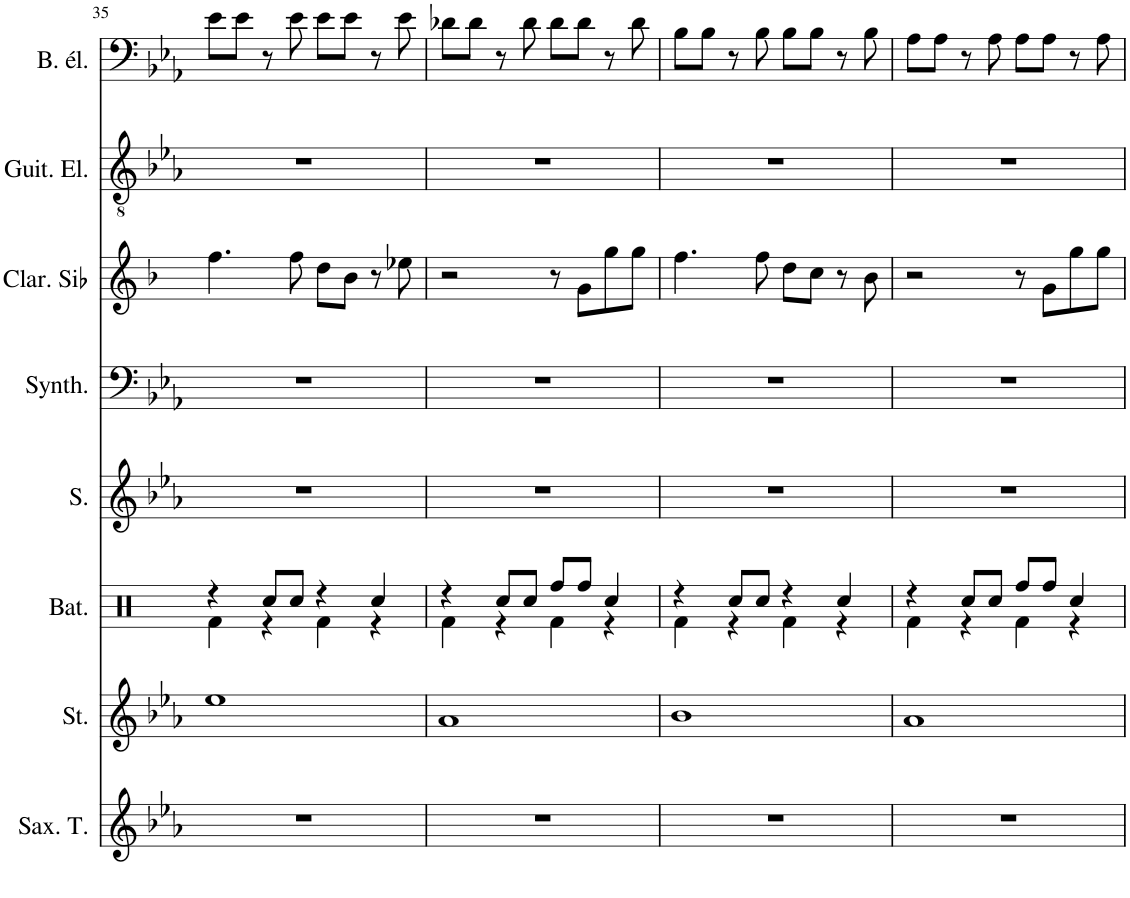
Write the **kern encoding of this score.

**kern	**kern	**kern	**kern	**kern	**kern	**kern	**kern
*part8	*part7	*part6	*part5	*part4	*part3	*part2	*part1
*staff8	*staff7	*staff6	*staff5	*staff4	*staff3	*staff2	*staff1
*I"Saxophone Ténor, Tenor Sax	*I"Cordes, String Ensemble 2	*I"Batterie	*I"Soprano, Choir Aahs	*I"Synthétiseur Pad, Pad 3 (polysynth)	*I"Clarinette en Sib	*I"Guitare électrique, Electric Guitar (clean)	*I"Basse électrique, Electric Bass (finger)
*I'Sax. T.	*I'St.	*I'Bat.	*I'S.	*I'Synth.	*I'Clar. Sib	*I'Guit. El.	*I'B. él.
!!LO:PB:g=z
*clefG2	*clefG2	*clefX	*clefG2	*clefF4	*clefG2	*clefGv2	*clefF4
*Trd8c14	*	*	*	*	*Trd1c2	*	*Trd7c12
*k[b-e-a-]	*k[b-e-a-]	*k[]	*k[b-e-a-]	*k[b-e-a-]	*k[b-]	*k[b-e-a-]	*k[b-e-a-]
*M4/4	*M4/4	*M4/4	*M4/4	*M4/4	*M4/4	*M4/4	*M4/4
=35	=35	=35	=35	=35	=35	=35	=35
*	*	*^	*	*	*	*	*
1r	1ee-	4r	4Rf\	1r	1r	4.ff\	1r	8e-\L
.	.	.	.	.	.	.	.	8e-\J
.	.	8Rcc/L	4r	.	.	.	.	8r
.	.	8Rcc/J	.	.	.	8ff\	.	8e-\
.	.	4r	4Rf\	.	.	8dd\L	.	8e-\L
.	.	.	.	.	.	8b-\J	.	8e-\J
.	.	4Rcc/	4r	.	.	8r	.	8r
.	.	.	.	.	.	8ee-X\	.	8e-\
=36	=36	=36	=36	=36	=36	=36	=36	=36
1r	1a-	4r	4Rf\	1r	1r	2r	1r	8d-X\L
.	.	.	.	.	.	.	.	8d-\J
.	.	8Rcc/L	4r	.	.	.	.	8r
.	.	8Rcc/J	.	.	.	.	.	8d-\
.	.	8Rff/L	4Rf\	.	.	8r	.	8d-\L
.	.	8Rff/J	.	.	.	8g\L	.	8d-\J
.	.	4Rcc/	4r	.	.	8gg\	.	8r
.	.	.	.	.	.	8gg\J	.	8d-\
=37	=37	=37	=37	=37	=37	=37	=37	=37
1r	1b-	4r	4Rf\	1r	1r	4.ff\	1r	8B-\L
.	.	.	.	.	.	.	.	8B-\J
.	.	8Rcc/L	4r	.	.	.	.	8r
.	.	8Rcc/J	.	.	.	8ff\	.	8B-\
.	.	4r	4Rf\	.	.	8dd\L	.	8B-\L
.	.	.	.	.	.	8cc\J	.	8B-\J
.	.	4Rcc/	4r	.	.	8r	.	8r
.	.	.	.	.	.	8b-\	.	8B-\
=38	=38	=38	=38	=38	=38	=38	=38	=38
1r	1a-	4r	4Rf\	1r	1r	2r	1r	8A-\L
.	.	.	.	.	.	.	.	8A-\J
.	.	8Rcc/L	4r	.	.	.	.	8r
.	.	8Rcc/J	.	.	.	.	.	8A-\
.	.	8Rff/L	4Rf\	.	.	8r	.	8A-\L
.	.	8Rff/J	.	.	.	8g\L	.	8A-\J
.	.	4Rcc/	4r	.	.	8gg\	.	8r
.	.	.	.	.	.	8gg\J	.	8A-\
*	*	*v	*v	*	*	*	*	*
=	=	=	=	=	=	=	=
*-	*-	*-	*-	*-	*-	*-	*-
